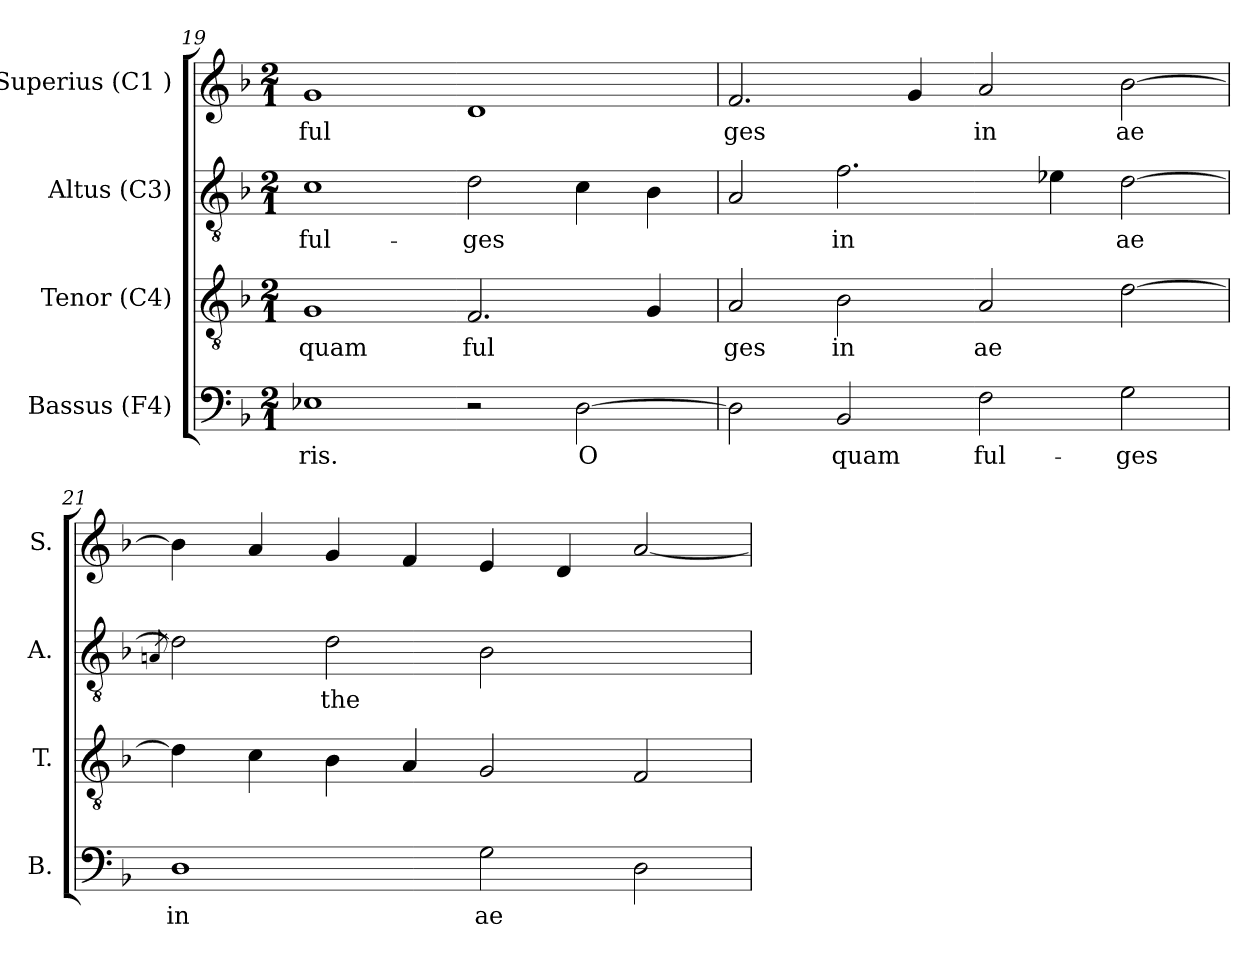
**kern	**text	**kern	**text	**kern	**text	**kern	**text
*part4	*part4	*part3	*part3	*part2	*part2	*part1	*part1
*staff4	*staff4	*staff3	*staff3	*staff2	*staff2	*staff1	*staff1
*I"Bassus (F4)	*	*I"Tenor (C4)	*	*I"Altus (C3)	*	*I"Superius (C1 )	*
*I'B.	*	*I'T.	*	*I'A.	*	*I'S.	*
!!LO:PB:g=z
*clefF4	*	*clefGv2	*	*clefGv2	*	*clefG2	*
*k[b-]	*	*k[b-]	*	*k[b-]	*	*k[b-]	*
*F:	*	*F:	*	*F:	*	*F:	*
*M2/1	*	*M2/1	*	*M2/1	*	*M2/1	*
=19	=19	=19	=19	=19	=19	=19	=19
!	!LO:LY:b:cj	!	!LO:LY:b:cj	!	!LO:LY:b:cj	!	!LO:LY:b:cj
1E-X	-ris.	1G	quam	1c	ful-	1g	ful-
!	!	!	!LO:LY:b:cj	!	!LO:LY:b:cj	!	!LO:LY:b:cj
2r	.	2.F/	ful-	2d\	-ges	1d	--
!	!LO:LY:b:cj	!	!	!	!LO:LY:b:cj	!	!
[>2D\	O	.	.	4c\	.	.	.
!	!	!	!LO:LY:b:cj	!	!LO:LY:b:cj	!	!
.	.	4G/	--	4B-\	.	.	.
=20	=20	=20	=20	=20	=20	=20	=20
!	!LO:LY:b:cj	!	!LO:LY:b:cj	!	!LO:LY:b:cj	!	!LO:LY:b:cj
2D\]	.	2A/	-ges	2A/	.	2.f/	-ges
!	!LO:LY:b:cj	!	!LO:LY:b:cj	!	!LO:LY:b:cj	!	!
2BB-/	quam	2B-\	in	2.f\	in	.	.
!	!	!	!	!	!	!	!LO:LY:b:cj
.	.	.	.	.	.	4g/	.
!	!LO:LY:b:cj	!	!LO:LY:b:cj	!	!	!	!LO:LY:b:cj
2F\	ful-	2A/	ae-	.	.	2a/	in
!	!	!	!	!	!LO:LY:b:cj	!	!
.	.	.	.	4e-\	.	.	.
!	!LO:LY:b:cj	!	!LO:LY:b:cj	!	!LO:LY:b:cj	!	!LO:LY:b:cj
2G\	-ges	[>2d\	--	[>2d\	ae-	[>2b-\	ae-
=21	=21	=21	=21	=21	=21	=21	=21
.	.	.	.	8qAn/	.	.	.
!	!LO:LY:b:cj	!	!LO:LY:b:cj	!	!LO:LY:b:cj	!	!LO:LY:b:cj
1D	in	4d\]	--	2d\]	--	4b-\]	--
!	!	!	!LO:LY:b:cj	!	!	!	!LO:LY:b:cj
.	.	4c\	--	.	.	4a/	--
!	!	!	!LO:LY:b:cj	!	!LO:LY:b:cj	!	!LO:LY:b:cj
.	.	4B-\	--	2d\	-the-	4g/	--
!	!	!	!LO:LY:b:cj	!	!	!	!LO:LY:b:cj
.	.	4A/	--	.	.	4f/	--
!	!LO:LY:b:cj	!	!LO:LY:b:cj	!	!LO:LY:b:cj	!	!LO:LY:b:cj
2G\	ae-	2G/	--	2B-\	--	4e/	--
!	!	!	!	!	!	!	!LO:LY:b:cj
.	.	.	.	.	.	4d/	--
!	!LO:LY:b:cj	!	!LO:LY:b:cj	!	!	!	!LO:LY:b:cj
2D\	--	2F/	--	2ryy	.	[<2a/	--
=	=	=	=	=	=	=	=
*-	*-	*-	*-	*-	*-	*-	*-
